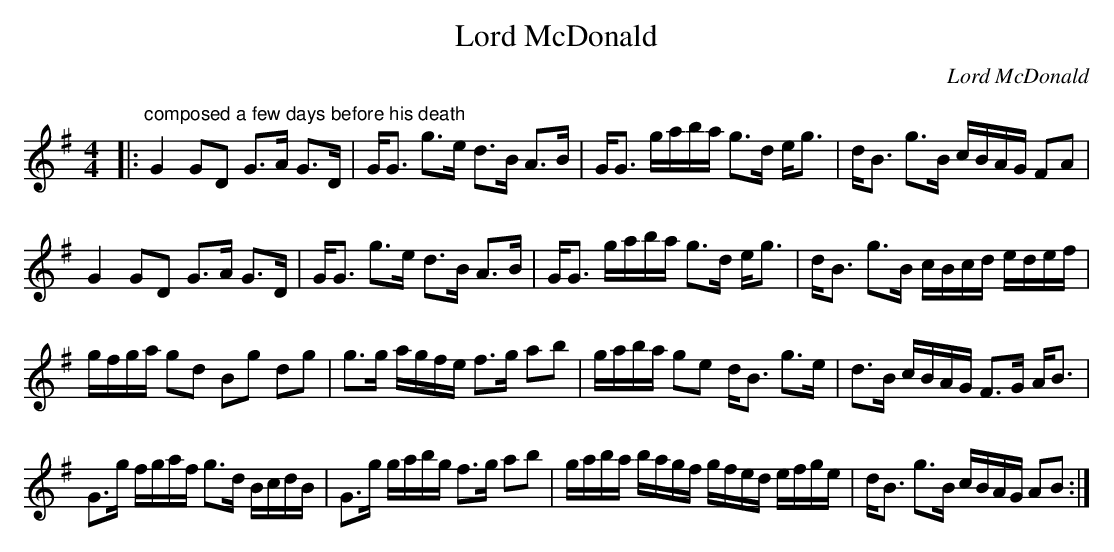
X:1
T: Lord McDonald
C:Lord McDonald
Q: 128
K:G
M:4/4
L:1/16
|:"composed a few days before his death"G4 G2D2 G3A G3D|GG3 g3e d3B A3B|GG3 gaba g3d eg3|dB3 g3B cBAG F2A2|
G4 G2D2 G3A G3D|GG3 g3e d3B A3B|GG3 gaba g3d eg3|dB3 g3B cBcd edef|
gfga g2d2 B2g2 d2g2|g3g agfe f3g a2b2|gaba g2e2 dB3 g3e|d3B cBAG F3G AB3|
G3g fgaf g3d BcdB|G3g gabg f3g a2b2|gaba bagf gfed efge|dB3 g3B cBAG A2B2:|
